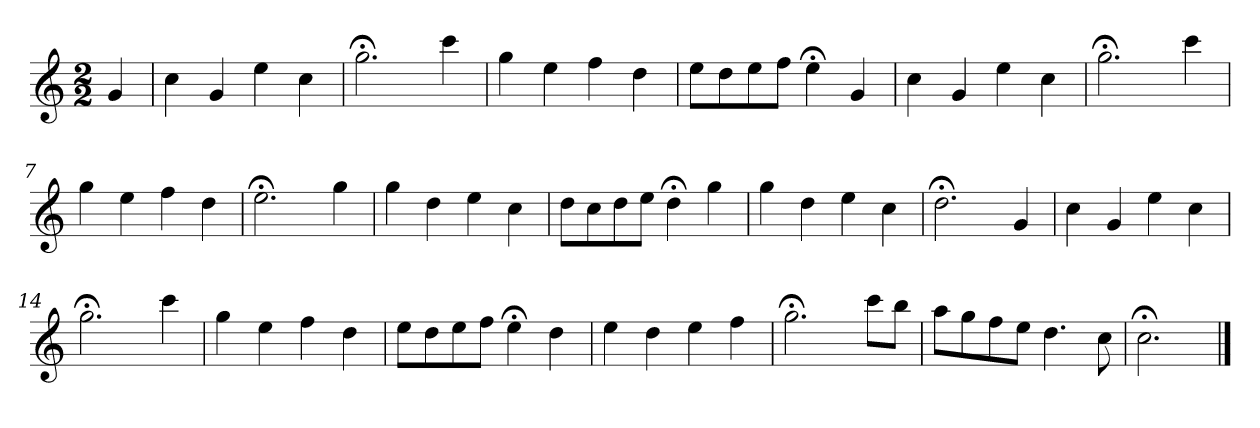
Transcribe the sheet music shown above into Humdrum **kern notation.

**kern
*part1
*staff1
*k[]
*C:
*M2/2
*MM120
=
4g
=1
4cc
4g
4ee
4cc
=2
2.gg;<
4ccc
=3
4gg
4ee
4ff
4dd
=4
8eeL
8dd
8ee
8ffJ
4ee;<
4g
=5
4cc
4g
4ee
4cc
=6
2.gg;<
4ccc
=7
4gg
4ee
4ff
4dd
=8
2.ee;<
4gg
=9
4gg
4dd
4ee
4cc
=10
8ddL
8cc
8dd
8eeJ
4dd;<
4gg
=11
4gg
4dd
4ee
4cc
=12
2.dd;<
4g
=13
4cc
4g
4ee
4cc
=14
2.gg;<
4ccc
=15
4gg
4ee
4ff
4dd
=16
8eeL
8dd
8ee
8ffJ
4ee;<
4dd
=17
4ee
4dd
4ee
4ff
=18
2.gg;<
8cccL
8bbJ
=19
8aaL
8gg
8ff
8eeJ
4.dd
8cc
=20
2.cc;<
==
*-
